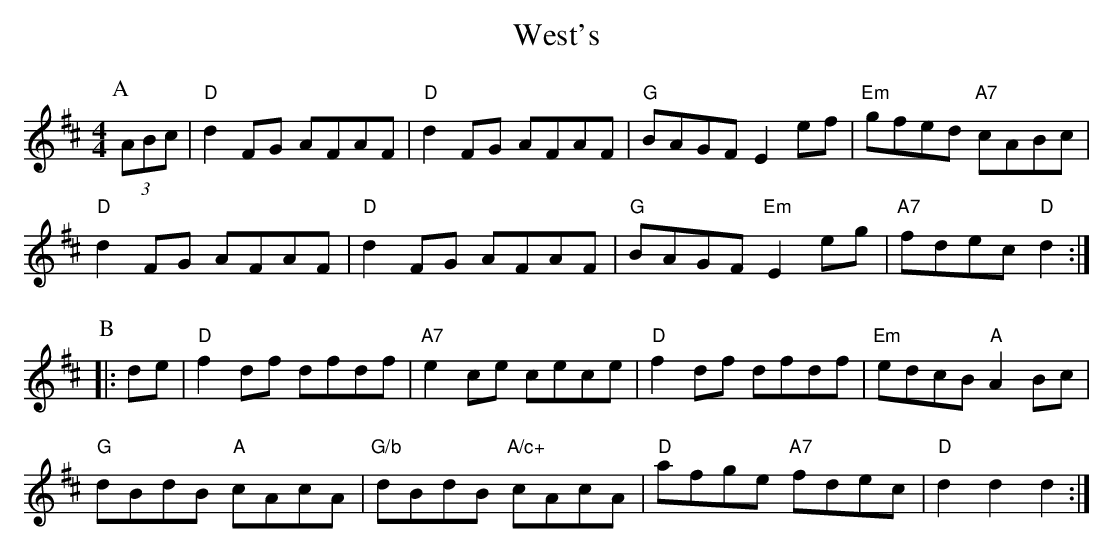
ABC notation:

X:1
T:West's
M:4/4
L:1/4
K:D
P:A
(3A/2B/2c/2|"D"dF/2G/2 A/2F/2A/2F/2|"D"dF/2G/2 A/2F/2A/2F/2|\
"G"B/2A/2G/2F/2 Ee/2f/2|"Em"g/2f/2e/2d/2 "A7"c/2A/2B/2c/2|
"D"dF/2G/2 A/2F/2A/2F/2|"D"dF/2G/2 A/2F/2A/2F/2|"G"B/2A/2G/2F/2 "Em"Ee/2g/2|\
"A7"f/2d/2e/2c/2 "D"d:|
P:B
|:d/2e/2|"D"fd/2f/2 d/2f/2d/2f/2|"A7"ec/2e/2 c/2e/2c/2e/2|\
"D"fd/2f/2 d/2f/2d/2f/2|"Em"e/2d/2c/2B/2 "A"AB/2c/2|
"G"d/2B/2d/2B/2 "A"c/2A/2c/2A/2|"G/b"d/2B/2d/2B/2 "A/c+"c/2A/2c/2A/2|\
"D"a/2f/2g/2e/2 "A7"f/2d/2e/2c/2|"D"dd d:|
